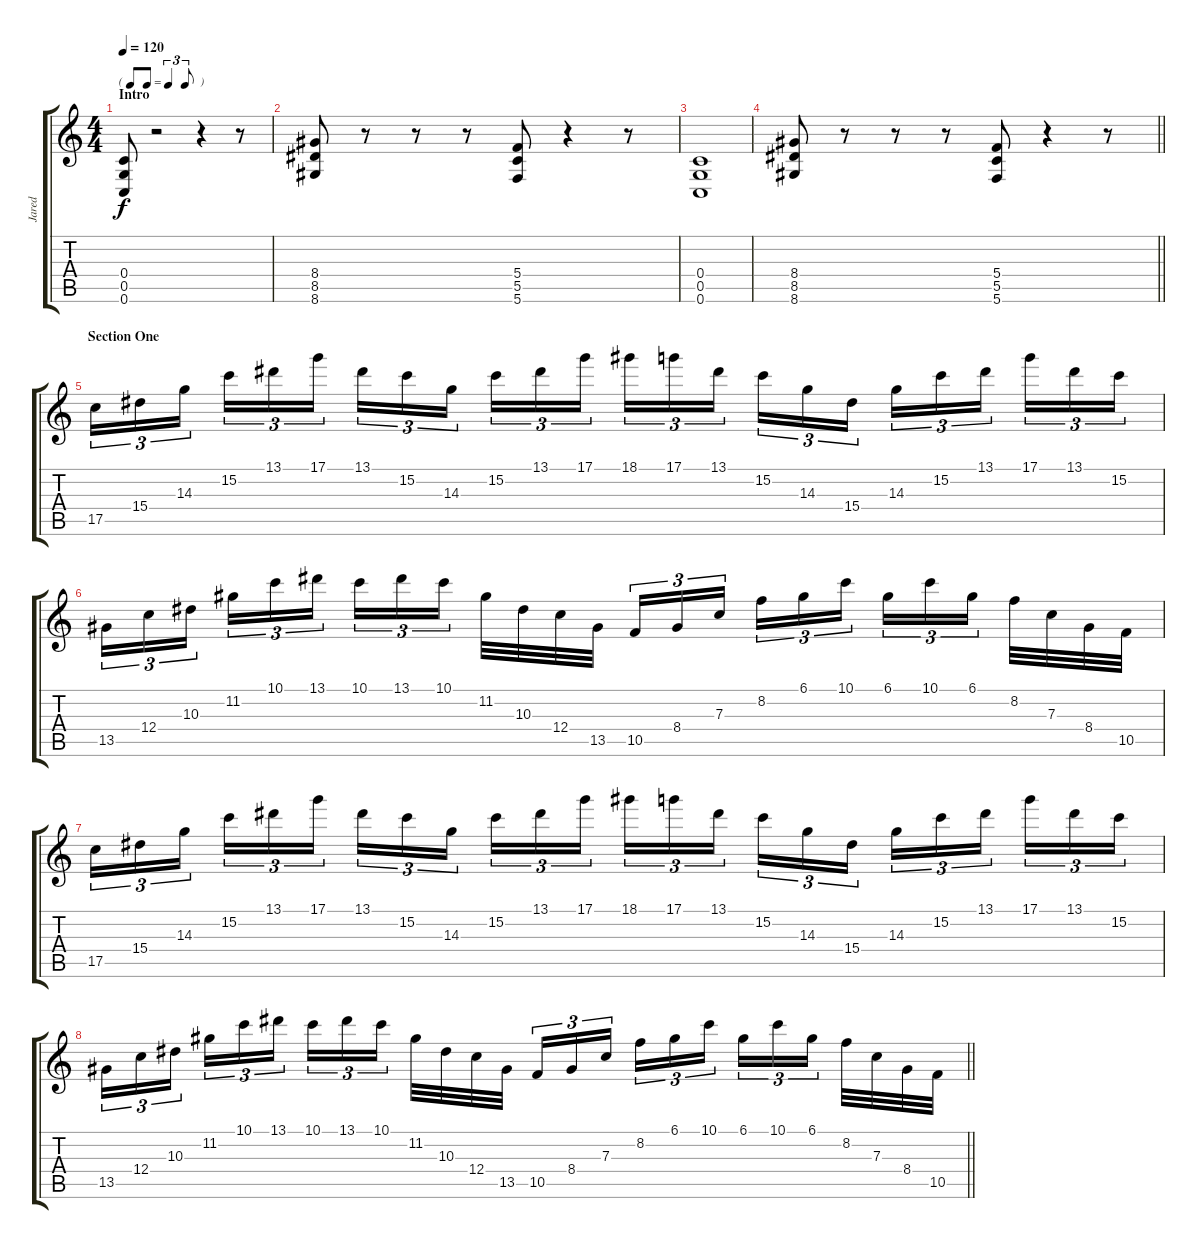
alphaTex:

\track ("Jared" "Jared") {instrument overdrivenguitar}
\staff {score tabs}
\tuning (D4 A3 F3 C3 G2 C2) {hide}
\ts (4 4)
\tf triplet8th
\section ("" "Intro")
\tempo 120
\clef g2
\ks c
(0.4 0.5 0.6).8{dy f instrument overdrivenguitar} r.2 r.4 r.8 |
(8.4 8.5 8.6).8 r.8 r.8 r.8 (5.4 5.5 5.6).8 r.4 r.8 |
(0.4 0.5 0.6).1 |
\barLineRight lightlight
(8.4 8.5 8.6).8 r.8 r.8 r.8 (5.4 5.5 5.6).8 r.4 r.8 |
\section ("" "Section One")
17.5.16{tu (3 2)} 15.4.16{tu (3 2)} 14.3.16{tu (3 2)} 15.2.16{tu (3 2)} 13.1.16{tu (3 2)} 17.1.16{tu (3 2)} 13.1.16{tu (3 2)} 15.2.16{tu (3 2)} 14.3.16{tu (3 2)} 15.2.16{tu (3 2)} 13.1.16{tu (3 2)} 17.1.16{tu (3 2)} 18.1.16{tu (3 2)} 17.1.16{tu (3 2)} 13.1.16{tu (3 2)} 15.2.16{tu (3 2)} 14.3.16{tu (3 2)} 15.4.16{tu (3 2)} 14.3.16{tu (3 2)} 15.2.16{tu (3 2)} 13.1.16{tu (3 2)} 17.1.16{tu (3 2)} 13.1.16{tu (3 2)} 15.2.16{tu (3 2)} |
13.5.16{tu (3 2)} 12.4.16{tu (3 2)} 10.3.16{tu (3 2)} 11.2.16{tu (3 2)} 10.1.16{tu (3 2)} 13.1.16{tu (3 2)} 10.1.16{tu (3 2)} 13.1.16{tu (3 2)} 10.1.16{tu (3 2)} 11.2.32 10.3.32 12.4.32 13.5.32 10.5.16{tu (3 2)} 8.4.16{tu (3 2)} 7.3.16{tu (3 2)} 8.2.16{tu (3 2)} 6.1.16{tu (3 2)} 10.1.16{tu (3 2)} 6.1.16{tu (3 2)} 10.1.16{tu (3 2)} 6.1.16{tu (3 2)} 8.2.32 7.3.32 8.4.32 10.5.32 |
17.5.16{tu (3 2)} 15.4.16{tu (3 2)} 14.3.16{tu (3 2)} 15.2.16{tu (3 2)} 13.1.16{tu (3 2)} 17.1.16{tu (3 2)} 13.1.16{tu (3 2)} 15.2.16{tu (3 2)} 14.3.16{tu (3 2)} 15.2.16{tu (3 2)} 13.1.16{tu (3 2)} 17.1.16{tu (3 2)} 18.1.16{tu (3 2)} 17.1.16{tu (3 2)} 13.1.16{tu (3 2)} 15.2.16{tu (3 2)} 14.3.16{tu (3 2)} 15.4.16{tu (3 2)} 14.3.16{tu (3 2)} 15.2.16{tu (3 2)} 13.1.16{tu (3 2)} 17.1.16{tu (3 2)} 13.1.16{tu (3 2)} 15.2.16{tu (3 2)} |
\barLineRight lightlight
13.5.16{tu (3 2)} 12.4.16{tu (3 2)} 10.3.16{tu (3 2)} 11.2.16{tu (3 2)} 10.1.16{tu (3 2)} 13.1.16{tu (3 2)} 10.1.16{tu (3 2)} 13.1.16{tu (3 2)} 10.1.16{tu (3 2)} 11.2.32 10.3.32 12.4.32 13.5.32 10.5.16{tu (3 2)} 8.4.16{tu (3 2)} 7.3.16{tu (3 2)} 8.2.16{tu (3 2)} 6.1.16{tu (3 2)} 10.1.16{tu (3 2)} 6.1.16{tu (3 2)} 10.1.16{tu (3 2)} 6.1.16{tu (3 2)} 8.2.32 7.3.32 8.4.32 10.5.32
